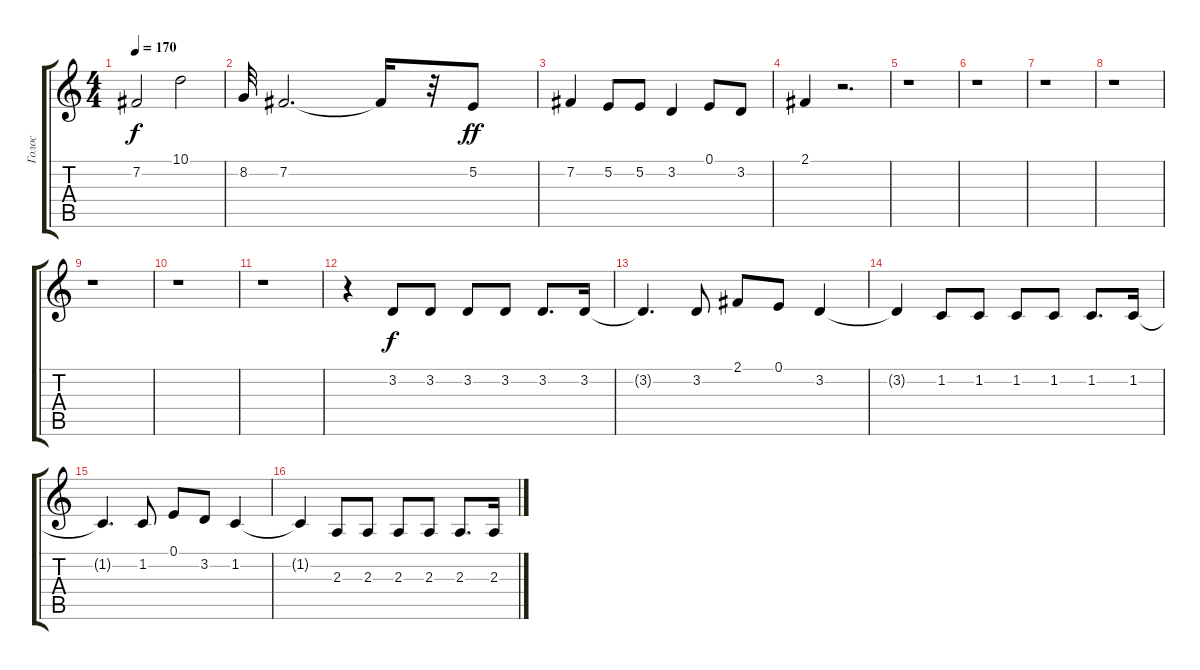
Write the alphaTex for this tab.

\track ("Голос" "Голос") {instrument fx1rain}
\staff {score tabs}
\tuning (E4 B3 G3 D3 A2 E2) {hide}
\ts (4 4)
\tempo 170
\clef g2
\ks c
7.2{t}.2{dy f} 10.1.2 |
8.2.32 7.2.2{d} 7.2{t}.16 r.32 5.2.8{dy ff} |
7.2.4 5.2.8 5.2.8 3.2.4 0.1.8 3.2.8 |
2.1.4 r.2{d} |
r.1 |
r.1 |
r.1 |
r.1 |
r.1 |
r.1 |
r.1 |
r.4 3.2.8{dy f volume 12 instrument overdrivenguitar} 3.2.8 3.2.8 3.2.8 3.2.8{d} 3.2.16 |
3.2{t}.4{d} 3.2.8 2.1.8 0.1.8 3.2.4 |
3.2{t}.4 1.2.8 1.2.8 1.2.8 1.2.8 1.2.8{d} 1.2.16 |
1.2{t}.4{d} 1.2.8 0.1.8 3.2.8 1.2.4 |
1.2{t}.4 2.3.8 2.3.8 2.3.8 2.3.8 2.3.8{d} 2.3.16
